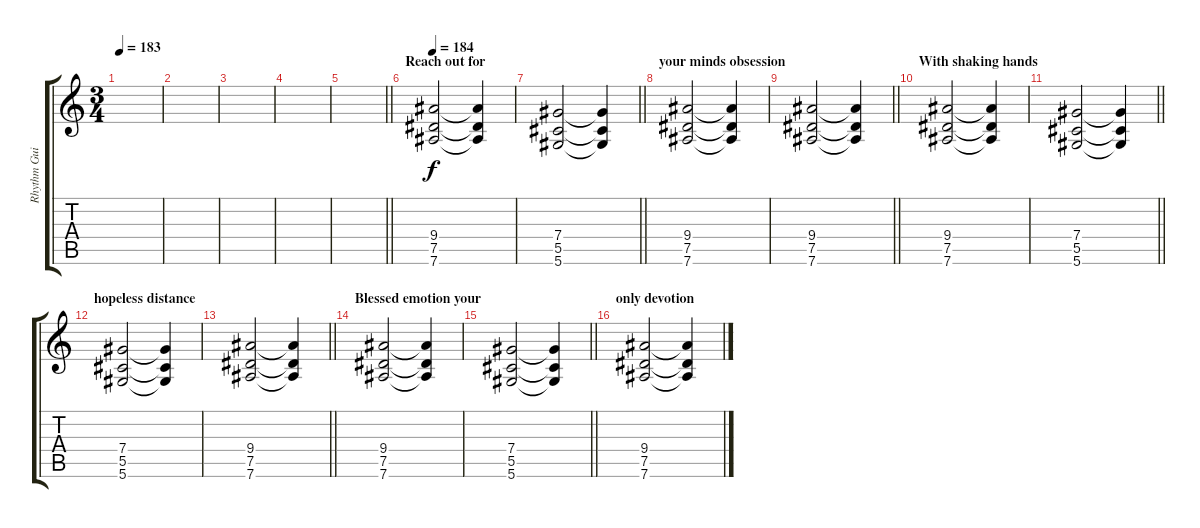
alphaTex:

\track ("Rhythm Guitar" "Rhythm Gui") {instrument overdrivenguitar}
\staff {score tabs}
\tuning (Eb4 Bb3 Gb3 Db3 Ab2 Eb2) {hide}
\ts (3 4)
\tempo 183
\clef g2
\ks c
|
|
|
|
\barLineRight lightlight
|
\section ("" "Reach out for ")
\tempo 184
(9.4 7.5 7.6).2 (9.4{t} 7.5{t} 7.6{t}).4 |
\barLineRight lightlight
(7.4 5.5 5.6).2 (7.4{t} 5.5{t} 5.6{t}).4 |
\section ("" "your minds obsession")
(9.4 7.5 7.6).2 (9.4{t} 7.5{t} 7.6{t}).4 |
\barLineRight lightlight
(9.4 7.5 7.6).2 (9.4{t} 7.5{t} 7.6{t}).4 |
\section ("" "With shaking hands ")
(9.4 7.5 7.6).2 (9.4{t} 7.5{t} 7.6{t}).4 |
\barLineRight lightlight
(7.4 5.5 5.6).2 (7.4{t} 5.5{t} 5.6{t}).4 |
\section ("" "hopeless distance")
(7.4 5.5 5.6).2 (7.4{t} 5.5{t} 5.6{t}).4 |
\barLineRight lightlight
(9.4 7.5 7.6).2 (9.4{t} 7.5{t} 7.6{t}).4 |
\section ("" "Blessed emotion your ")
(9.4 7.5 7.6).2 (9.4{t} 7.5{t} 7.6{t}).4 |
\barLineRight lightlight
(7.4 5.5 5.6).2 (7.4{t} 5.5{t} 5.6{t}).4 |
\section ("" "only devotion")
(9.4 7.5 7.6).2 (9.4{t} 7.5{t} 7.6{t}).4
